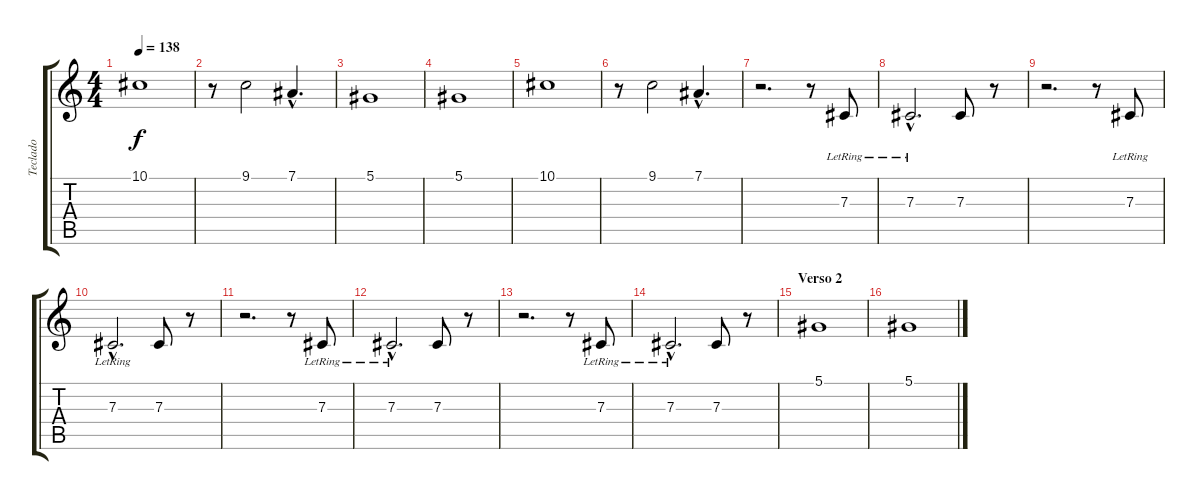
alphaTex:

\track ("Teclado" "Teclado") {instrument churchorgan}
\staff {score tabs}
\tuning (Eb4 Bb3 Gb3 Db3 Ab2 Eb2) {hide}
\ts (4 4)
\tempo 138
\clef g2
\ks c
10.1.1{dy f} |
r.8 9.1.2 7.1{hac}.4{d} |
5.1.1 |
5.1.1 |
10.1.1 |
r.8 9.1.2 7.1{hac}.4{d} |
r.2{d} r.8 7.3{lr}.8 |
7.3{hac lr}.2{d} 7.3.8 r.8 |
r.2{d} r.8 7.3{lr}.8 |
7.3{hac lr}.2{d} 7.3.8 r.8 |
r.2{d} r.8 7.3{lr}.8 |
7.3{hac lr}.2{d} 7.3.8 r.8 |
r.2{d} r.8 7.3{lr}.8 |
7.3{hac lr}.2{d} 7.3.8 r.8 |
\section ("" "Verso 2")
5.1.1 |
5.1.1
